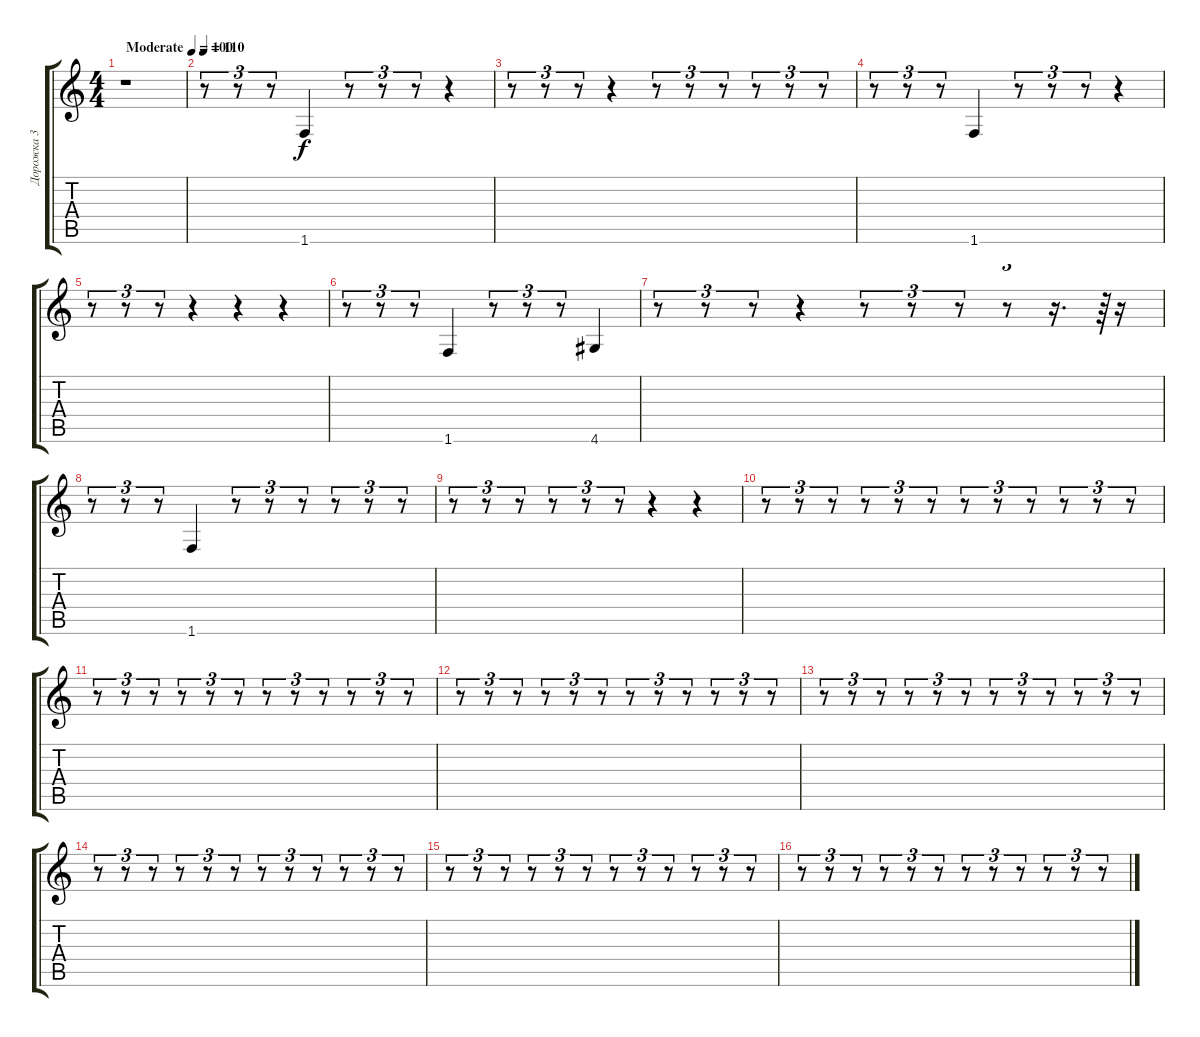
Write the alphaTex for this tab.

\track ("Дорожка 3" "Дорожка 3") {instrument electricbassfinger}
\staff {score tabs}
\tuning (E4 B3 G3 D3 A2 E2) {hide}
\ts (4 4)
\tempo (100 "Moderate")
\clef g2
\ks c
r.1{dy f instrument electricbassfinger} |
\tempo 110
r.8{tu (3 2)} r.8{tu (3 2)} r.8{tu (3 2)} 1.6.4 r.8{tu (3 2)} r.8{tu (3 2)} r.8{tu (3 2)} r.4 |
r.8{tu (3 2)} r.8{tu (3 2)} r.8{tu (3 2)} r.4 r.8{tu (3 2)} r.8{tu (3 2)} r.8{tu (3 2)} r.8{tu (3 2)} r.8{tu (3 2)} r.8{tu (3 2)} |
r.8{tu (3 2)} r.8{tu (3 2)} r.8{tu (3 2)} 1.6.4 r.8{tu (3 2)} r.8{tu (3 2)} r.8{tu (3 2)} r.4 |
r.8{tu (3 2)} r.8{tu (3 2)} r.8{tu (3 2)} r.4 r.4 r.4 |
r.8{tu (3 2)} r.8{tu (3 2)} r.8{tu (3 2)} 1.6.4 r.8{tu (3 2)} r.8{tu (3 2)} r.8{tu (3 2)} 4.6.4 |
r.8{tu (3 2)} r.8{tu (3 2)} r.8{tu (3 2)} r.4 r.8{tu (3 2)} r.8{tu (3 2)} r.8{tu (3 2)} r.8{tu (3 2)} r.16{d} r.64{tu (3 2)} r.16 |
r.8{tu (3 2)} r.8{tu (3 2)} r.8{tu (3 2)} 1.6.4 r.8{tu (3 2)} r.8{tu (3 2)} r.8{tu (3 2)} r.8{tu (3 2)} r.8{tu (3 2)} r.8{tu (3 2)} |
r.8{tu (3 2)} r.8{tu (3 2)} r.8{tu (3 2)} r.8{tu (3 2)} r.8{tu (3 2)} r.8{tu (3 2)} r.4 r.4 |
r.8{tu (3 2)} r.8{tu (3 2)} r.8{tu (3 2)} r.8{tu (3 2)} r.8{tu (3 2)} r.8{tu (3 2)} r.8{tu (3 2)} r.8{tu (3 2)} r.8{tu (3 2)} r.8{tu (3 2)} r.8{tu (3 2)} r.8{tu (3 2)} |
r.8{tu (3 2)} r.8{tu (3 2)} r.8{tu (3 2)} r.8{tu (3 2)} r.8{tu (3 2)} r.8{tu (3 2)} r.8{tu (3 2)} r.8{tu (3 2)} r.8{tu (3 2)} r.8{tu (3 2)} r.8{tu (3 2)} r.8{tu (3 2)} |
r.8{tu (3 2)} r.8{tu (3 2)} r.8{tu (3 2)} r.8{tu (3 2)} r.8{tu (3 2)} r.8{tu (3 2)} r.8{tu (3 2)} r.8{tu (3 2)} r.8{tu (3 2)} r.8{tu (3 2)} r.8{tu (3 2)} r.8{tu (3 2)} |
r.8{tu (3 2)} r.8{tu (3 2)} r.8{tu (3 2)} r.8{tu (3 2)} r.8{tu (3 2)} r.8{tu (3 2)} r.8{tu (3 2)} r.8{tu (3 2)} r.8{tu (3 2)} r.8{tu (3 2)} r.8{tu (3 2)} r.8{tu (3 2)} |
r.8{tu (3 2)} r.8{tu (3 2)} r.8{tu (3 2)} r.8{tu (3 2)} r.8{tu (3 2)} r.8{tu (3 2)} r.8{tu (3 2)} r.8{tu (3 2)} r.8{tu (3 2)} r.8{tu (3 2)} r.8{tu (3 2)} r.8{tu (3 2)} |
r.8{tu (3 2)} r.8{tu (3 2)} r.8{tu (3 2)} r.8{tu (3 2)} r.8{tu (3 2)} r.8{tu (3 2)} r.8{tu (3 2)} r.8{tu (3 2)} r.8{tu (3 2)} r.8{tu (3 2)} r.8{tu (3 2)} r.8{tu (3 2)} |
r.8{tu (3 2)} r.8{tu (3 2)} r.8{tu (3 2)} r.8{tu (3 2)} r.8{tu (3 2)} r.8{tu (3 2)} r.8{tu (3 2)} r.8{tu (3 2)} r.8{tu (3 2)} r.8{tu (3 2)} r.8{tu (3 2)} r.8{tu (3 2)}
